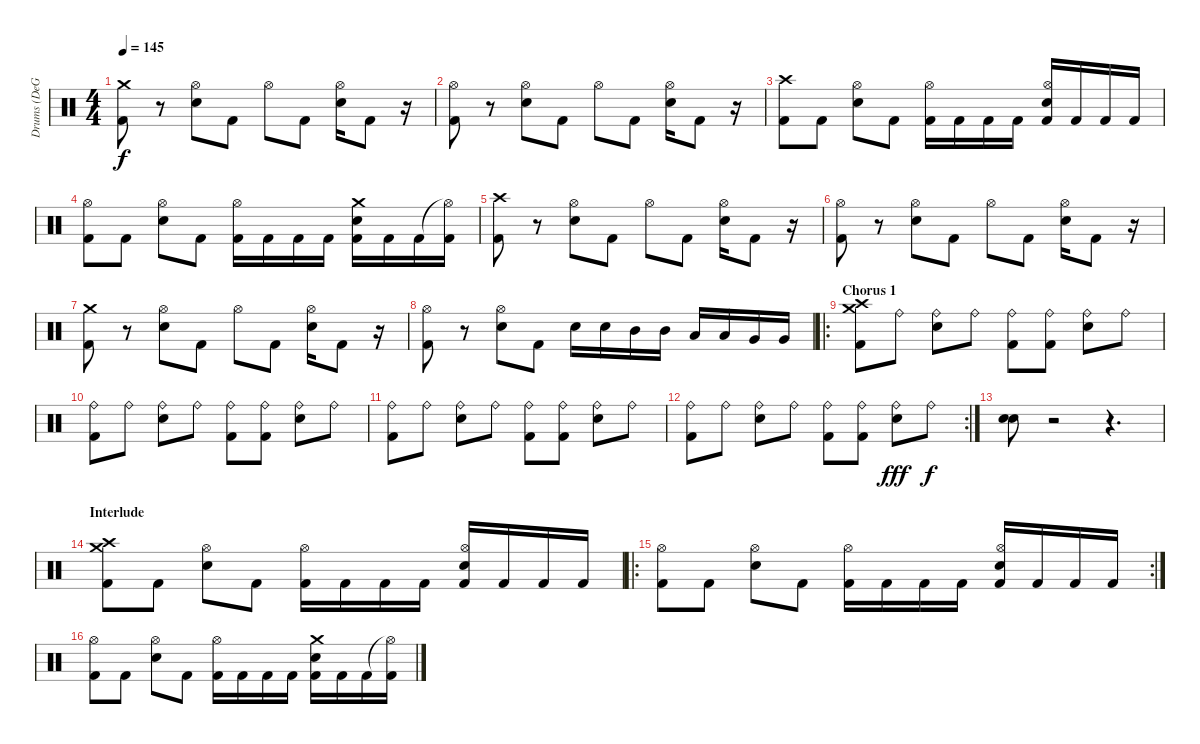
\track ("Drums (DeGrasso)" "Drums (DeG") {instrument percussion}
\staff {score}
\articulation defaults
\ts (4 4)
\tempo 145
\clef neutral
\ks c
("Crash medium (hit)" "Kick (hit) 2").8{dy f} r.8 ("Hi-Hat (open)" "Snare (hit) 2").8 "Kick (hit) 2".8 "Hi-Hat (open)".8 "Kick (hit) 2".8 ("Hi-Hat (open)" "Snare (hit) 2").16 "Kick (hit) 2".8 r.16 |
("Hi-Hat (open)" "Kick (hit) 2").8 r.8 ("Hi-Hat (open)" "Snare (hit) 2").8 "Kick (hit) 2".8 "Hi-Hat (open)".8 "Kick (hit) 2".8 ("Hi-Hat (open)" "Snare (hit) 2").16 "Kick (hit) 2".8 r.16 |
("Crash high (hit)" "Kick (hit) 2").8 "Kick (hit) 2".8 ("Hi-Hat (open)" "Snare (hit) 2").8 "Kick (hit) 2".8 ("Hi-Hat (open)" "Kick (hit) 2").16 "Kick (hit) 2".16 "Kick (hit) 2".16 "Kick (hit) 2".16 ("Hi-Hat (open)" "Snare (hit) 2" "Kick (hit) 2").16 "Kick (hit) 2".16 "Kick (hit) 2".16 "Kick (hit) 2".16 |
("Hi-Hat (open)" "Kick (hit) 2").8 "Kick (hit) 2".8 ("Hi-Hat (open)" "Snare (hit) 2").8 "Kick (hit) 2".8 ("Hi-Hat (open)" "Kick (hit) 2").16 "Kick (hit) 2".16 "Kick (hit) 2".16 "Kick (hit) 2".16 ("Crash medium (hit)" "Snare (hit) 2" "Kick (hit) 2").16 "Kick (hit) 2".16 "Kick (hit) 2".16 ("Hi-Hat (open)"{t} "Kick (hit) 2").16 |
("Crash high (hit)" "Kick (hit) 2").8 r.8 ("Hi-Hat (open)" "Snare (hit) 2").8 "Kick (hit) 2".8 "Hi-Hat (open)".8 "Kick (hit) 2".8 ("Hi-Hat (open)" "Snare (hit) 2").16 "Kick (hit) 2".8 r.16 |
("Hi-Hat (open)" "Kick (hit) 2").8 r.8 ("Hi-Hat (open)" "Snare (hit) 2").8 "Kick (hit) 2".8 "Hi-Hat (open)".8 "Kick (hit) 2".8 ("Hi-Hat (open)" "Snare (hit) 2").16 "Kick (hit) 2".8 r.16 |
("Crash medium (hit)" "Kick (hit) 2").8 r.8 ("Hi-Hat (open)" "Snare (hit) 2").8 "Kick (hit) 2".8 "Hi-Hat (open)".8 "Kick (hit) 2".8 ("Hi-Hat (open)" "Snare (hit) 2").16 "Kick (hit) 2".8 r.16 |
("Hi-Hat (open)" "Kick (hit) 2").8 r.8 ("Hi-Hat (open)" "Snare (hit) 2").8 "Kick (hit) 2".8 "Snare (hit) 2".16 "Snare (hit) 2".16 "Mid Tom (hit)".16 "Mid Tom (hit)".16 "Low Tom (hit)".16 "Low Tom (hit)".16 "Very Low Tom (hit)".16 "Very Low Tom (hit)".16 |
\ro
\section ("" "Chorus 1")
("Crash high (hit)" "Crash medium (hit)" "Kick (hit) 2").8 "Ride (bell)".8 ("Ride (bell)" "Snare (hit) 2").8 "Ride (bell)".8 ("Ride (bell)" "Kick (hit) 2").8 ("Ride (bell)" "Kick (hit) 2").8 ("Ride (bell)" "Snare (hit) 2").8 "Ride (bell)".8 |
("Ride (bell)" "Kick (hit) 2").8 "Ride (bell)".8 ("Ride (bell)" "Snare (hit) 2").8 "Ride (bell)".8 ("Ride (bell)" "Kick (hit) 2").8 ("Ride (bell)" "Kick (hit) 2").8 ("Ride (bell)" "Snare (hit) 2").8 "Ride (bell)".8 |
("Ride (bell)" "Kick (hit) 2").8 "Ride (bell)".8 ("Ride (bell)" "Snare (hit) 2").8 "Ride (bell)".8 ("Ride (bell)" "Kick (hit) 2").8 ("Ride (bell)" "Kick (hit) 2").8 ("Ride (bell)" "Snare (hit) 2").8 "Ride (bell)".8 |
\rc 2
("Ride (bell)" "Kick (hit) 2").8 "Ride (bell)".8 ("Ride (bell)" "Snare (hit) 2").8 "Ride (bell)".8 ("Ride (bell)" "Kick (hit) 2").8 ("Ride (bell)" "Kick (hit) 2").8 ("Ride (bell)" "Snare (hit) 2").8{dy fff} "Ride (bell)".8{dy f} |
("Snare (hit) 2" "Snare (hit) 2").8 r.2 r.4{d} |
\section ("" "Interlude")
("Crash medium (hit)" "Crash high (hit)" "Kick (hit) 2").8 "Kick (hit) 2".8 ("Hi-Hat (open)" "Snare (hit) 2").8 "Kick (hit) 2".8 ("Hi-Hat (open)" "Kick (hit) 2").16 "Kick (hit) 2".16 "Kick (hit) 2".16 "Kick (hit) 2".16 ("Hi-Hat (open)" "Snare (hit) 2" "Kick (hit) 2").16 "Kick (hit) 2".16 "Kick (hit) 2".16 "Kick (hit) 2".16 |
\ro
\rc 2
("Hi-Hat (open)" "Kick (hit) 2").8 "Kick (hit) 2".8 ("Hi-Hat (open)" "Snare (hit) 2").8 "Kick (hit) 2".8 ("Hi-Hat (open)" "Kick (hit) 2").16 "Kick (hit) 2".16 "Kick (hit) 2".16 "Kick (hit) 2".16 ("Hi-Hat (open)" "Snare (hit) 2" "Kick (hit) 2").16 "Kick (hit) 2".16 "Kick (hit) 2".16 "Kick (hit) 2".16 |
("Hi-Hat (open)" "Kick (hit) 2").8 "Kick (hit) 2".8 ("Hi-Hat (open)" "Snare (hit) 2").8 "Kick (hit) 2".8 ("Hi-Hat (open)" "Kick (hit) 2").16 "Kick (hit) 2".16 "Kick (hit) 2".16 "Kick (hit) 2".16 ("Crash medium (hit)" "Snare (hit) 2" "Kick (hit) 2").16 "Kick (hit) 2".16 "Kick (hit) 2".16 ("Hi-Hat (open)"{t} "Kick (hit) 2").16
